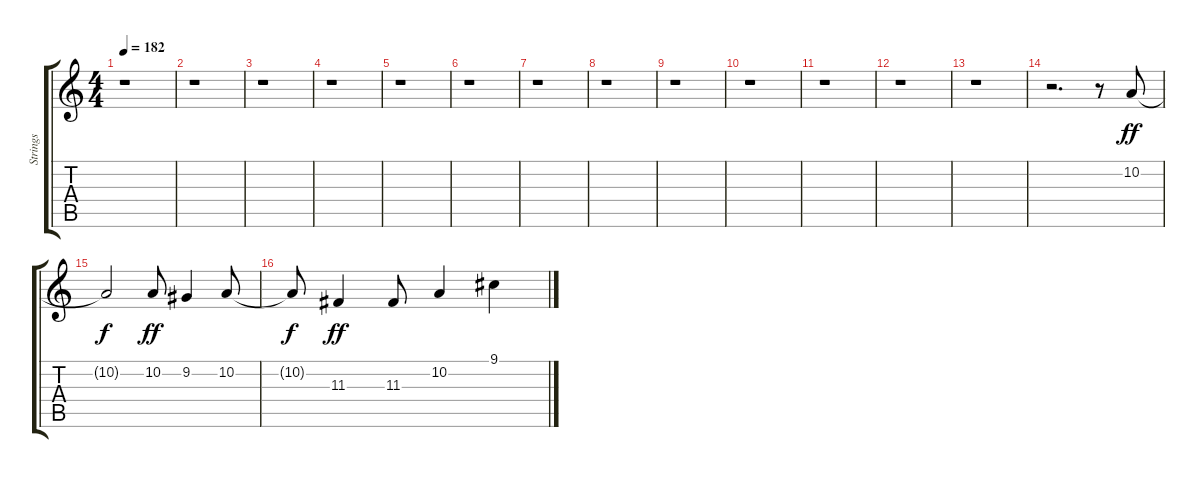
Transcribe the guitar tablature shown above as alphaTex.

\track ("Strings" "Strings") {instrument stringensemble1}
\staff {score tabs}
\tuning (E4 B3 G3 D3 A2 E2) {hide}
\ts (4 4)
\tempo 182
\clef g2
\ks c
r.1{dy ff} |
r.1 |
r.1 |
r.1 |
r.1 |
r.1 |
r.1 |
r.1 |
r.1 |
r.1 |
r.1 |
r.1 |
r.1 |
r.2{d} r.8 10.2.8 |
10.2{t}.2{dy f} 10.2.8{dy ff} 9.2.4 10.2.8 |
10.2{t}.8{dy f} 11.3.4{dy ff} 11.3.8 10.2.4 9.1.4
